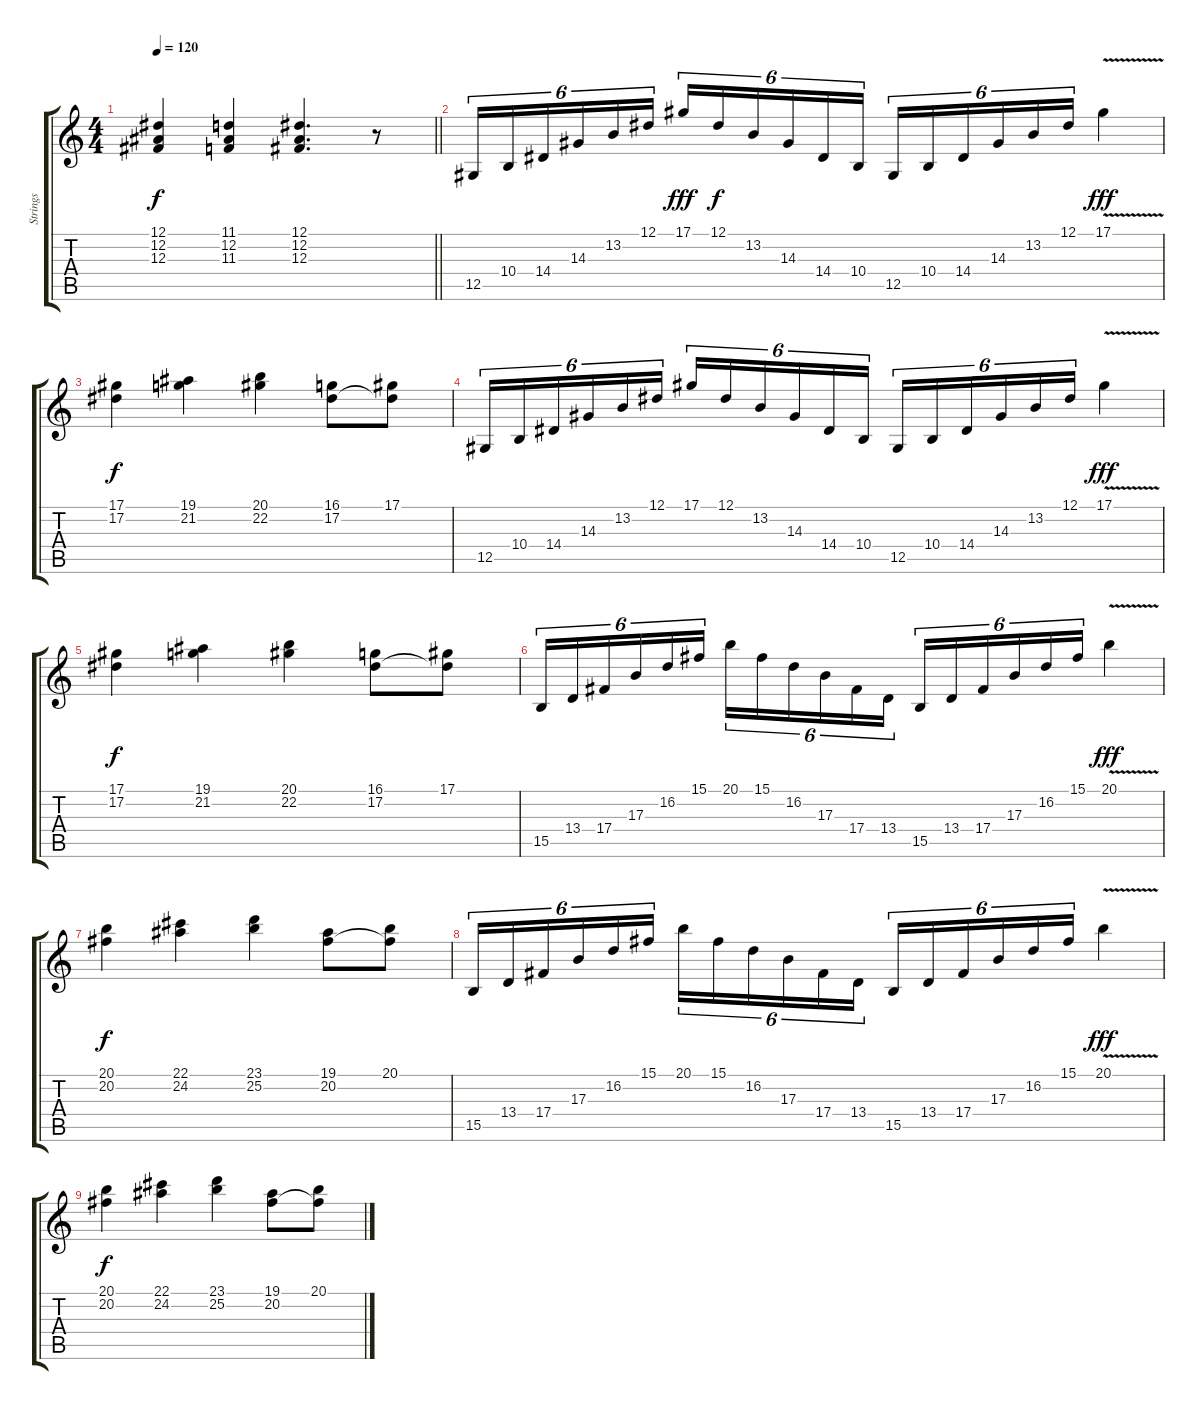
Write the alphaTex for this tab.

\track ("Strings" "Strings") {instrument stringensemble1}
\staff {score tabs}
\tuning (Eb4 Bb3 Gb3 Db3 Ab2 Eb2) {hide}
\ts (4 4)
\tempo 120
\clef g2
\barLineRight lightlight
\ks c
(12.1 12.2 12.3).4{dy f} (11.1 12.2 11.3).4 (12.1 12.2 12.3).4{d} r.8 |
\section ("" "")
12.5.16{tu (6 4)} 10.4.16{tu (6 4)} 14.4.16{tu (6 4)} 14.3.16{tu (6 4)} 13.2.16{tu (6 4)} 12.1.16{tu (6 4)} 17.1.16{tu (6 4) dy fff} 12.1.16{tu (6 4) dy f} 13.2.16{tu (6 4)} 14.3.16{tu (6 4)} 14.4.16{tu (6 4)} 10.4.16{tu (6 4)} 12.5.16{tu (6 4)} 10.4.16{tu (6 4)} 14.4.16{tu (6 4)} 14.3.16{tu (6 4)} 13.2.16{tu (6 4)} 12.1.16{tu (6 4)} 17.1{v}.4{dy fff} |
(17.1 17.2).4{dy f} (19.1 21.2).4 (20.1 22.2).4 (16.1 17.2).8 (17.1 17.2{t}).8 |
12.5.16{tu (6 4)} 10.4.16{tu (6 4)} 14.4.16{tu (6 4)} 14.3.16{tu (6 4)} 13.2.16{tu (6 4)} 12.1.16{tu (6 4)} 17.1.16{tu (6 4)} 12.1.16{tu (6 4)} 13.2.16{tu (6 4)} 14.3.16{tu (6 4)} 14.4.16{tu (6 4)} 10.4.16{tu (6 4)} 12.5.16{tu (6 4)} 10.4.16{tu (6 4)} 14.4.16{tu (6 4)} 14.3.16{tu (6 4)} 13.2.16{tu (6 4)} 12.1.16{tu (6 4)} 17.1{v}.4{dy fff} |
(17.1 17.2).4{dy f} (19.1 21.2).4 (20.1 22.2).4 (16.1 17.2).8 (17.1 17.2{t}).8 |
15.5.16{tu (6 4)} 13.4.16{tu (6 4)} 17.4.16{tu (6 4)} 17.3.16{tu (6 4)} 16.2.16{tu (6 4)} 15.1.16{tu (6 4)} 20.1.16{tu (6 4)} 15.1.16{tu (6 4)} 16.2.16{tu (6 4)} 17.3.16{tu (6 4)} 17.4.16{tu (6 4)} 13.4.16{tu (6 4)} 15.5.16{tu (6 4)} 13.4.16{tu (6 4)} 17.4.16{tu (6 4)} 17.3.16{tu (6 4)} 16.2.16{tu (6 4)} 15.1.16{tu (6 4)} 20.1{v}.4{dy fff} |
(20.1 20.2).4{dy f} (22.1 24.2).4 (23.1 25.2).4 (19.1 20.2).8 (20.1 20.2{t}).8 |
15.5.16{tu (6 4)} 13.4.16{tu (6 4)} 17.4.16{tu (6 4)} 17.3.16{tu (6 4)} 16.2.16{tu (6 4)} 15.1.16{tu (6 4)} 20.1.16{tu (6 4)} 15.1.16{tu (6 4)} 16.2.16{tu (6 4)} 17.3.16{tu (6 4)} 17.4.16{tu (6 4)} 13.4.16{tu (6 4)} 15.5.16{tu (6 4)} 13.4.16{tu (6 4)} 17.4.16{tu (6 4)} 17.3.16{tu (6 4)} 16.2.16{tu (6 4)} 15.1.16{tu (6 4)} 20.1{v}.4{dy fff} |
(20.1 20.2).4{dy f} (22.1 24.2).4 (23.1 25.2).4 (19.1 20.2).8 (20.1 20.2{t}).8
